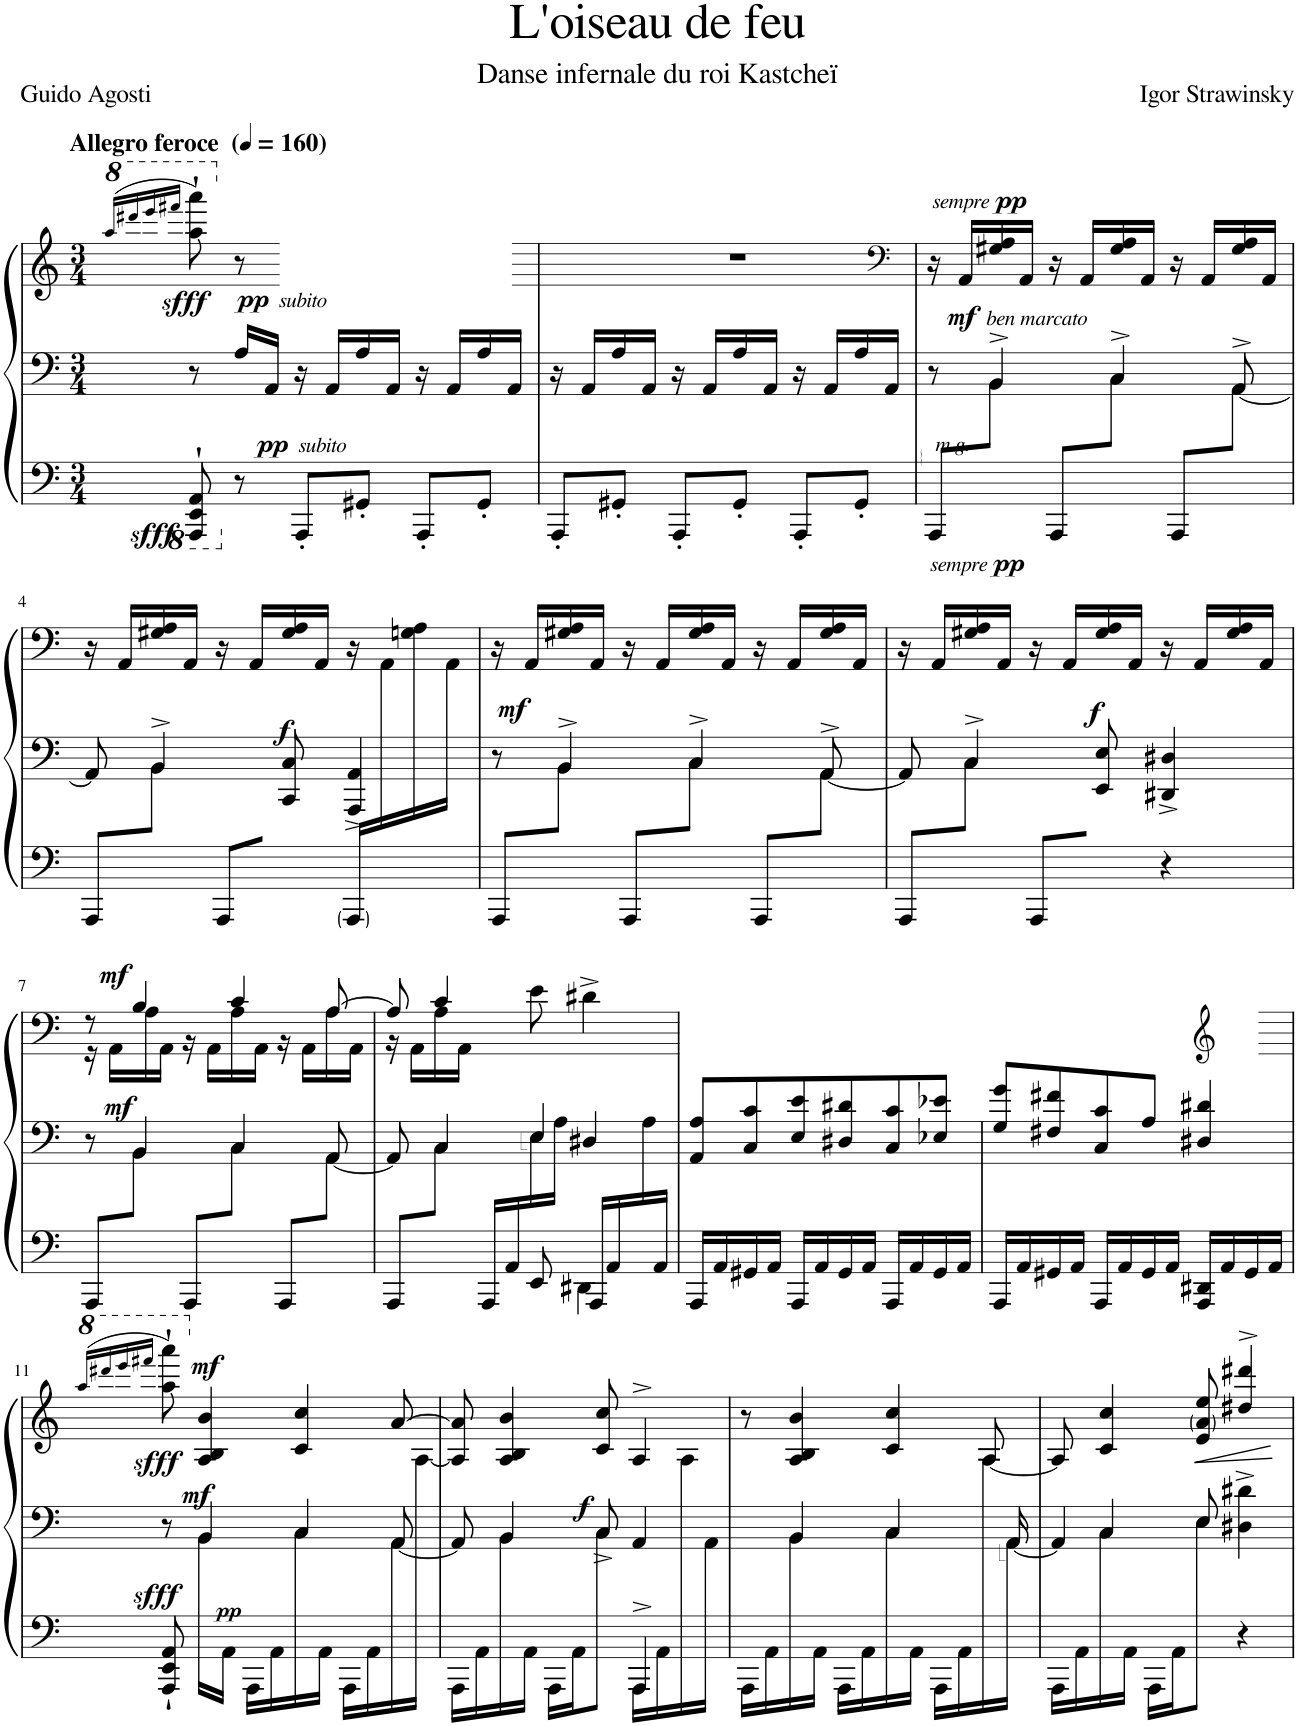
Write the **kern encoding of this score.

**kern	**kern	**kern	**dynam
*part1	*part1	*part1	*part1
*staff3	*staff2	*staff1	*staff1/2/3
*I"Piano	*	*	*
*I'Pno.	*	*	*
*clefF4	*clefF4	*clefG2	*
*k[]	*k[]	*k[]	*
*M3/4	*M3/4	*M3/4	*
*MM160	*MM160	*MM160	*
=1	=1	=1	=1
.	.	(>16qaaa/LL	.
.	.	16qdddd#X/	.
.	.	16qeeee/	.
.	.	16qffff#X/JJ	.
*8ba	*	*	*
!	!	!LO:TX:a:B:t=Allegro feroce	!
!	!	!	!LO:DY:b=3
!	!	!	!LO:DY:n=1:b
8AAAA/`> 8EEE/`> 8AAA/`>	8r	8aaa\` 8aaaa\`)	other-dynamics other-dynamics
*X8ba	*	*	*
8r	16A/LL	8r	.
!	!	!	!LO:DY:n=2:a=2
!	!	!	!LO:DY:n=3:a=2
.	16AA/JJ	.	pp other-dynamics
!	!	!	!LO:DY:n=4:a=3
!	!	!	!LO:DY:n=5:a=3
8AAA'/L	16r	4r	pp other-dynamics
.	16AA/LL	.	.
8GG#X'/J	16A/	.	.
.	16AA/JJ	.	.
8AAA'/L	16r	4r	.
.	16AA/LL	.	.
8GG#'/J	16A/	.	.
.	16AA/JJ	.	.
=2	=2	=2	=2
8AAA'/L	16r	2.r	.
.	16AA/LL	.	.
8GG#X'/J	16A/	.	.
.	16AA/JJ	.	.
8AAA'/L	16r	.	.
.	16AA/LL	.	.
8GG#'/J	16A/	.	.
.	16AA/JJ	.	.
8AAA'/L	16r	.	.
.	16AA/LL	.	.
8GG#'/J	16A/	.	.
.	16AA/JJ	.	.
=3	=3	=3	=3
*	*	*clefF4	*
*	*^	*	*
!	!LO:TX:b:i:t=m.g.	!	!	!
8AAA/L	8r	8ryy	16r	.
!	!	!	!	!LO:DY:a
!	!	!	!	!LO:DY:n=1:a
!	!	!	!	!LO:DY:n=2:b
!	!	!	!	!LO:DY:n=3:b
.	.	.	16AA/LL	mf other-dynamics other-dynamics pp
!	!	!	!	!LO:DY:n=4:a
!	!	!	!	!LO:DY:n=5:a
8ryy	4BB^>/	8BB\J	16G#X/ 16A/	other-dynamics pp
.	.	.	16AA/JJ	.
8AAA/L	.	8ryy	16r	.
.	.	.	16AA/LL	.
8ryy	4C^>/	8C\J	16G#/ 16A/	.
.	.	.	16AA/JJ	.
8AAA/L	.	8ryy	16r	.
.	.	.	16AA/LL	.
8ryy	[<8AA^>/	8AA\J	16G#/ 16A/	.
.	.	.	16AA/JJ	.
!!LO:LB:g=z
=4	=4	=4	=4	=4
*^	*	*^	*^	*
2ryy	8AAA/L	8AA/]	2ryy	8ryy	16r	16ryy	.
*	*	*	*	*	*v	*v	*
.	.	.	.	.	16AA/LL	.
.	8ryy	4BB^>/	.	8BB\J	16G#X/ 16A/	.
.	.	.	.	.	16AA/JJ	.
.	8AAA/L	.	.	2ryy	16r	.
.	.	.	.	.	16AA/LL	.
!	!	!	!	!	!	!LO:DY:b=2
.	8C!J	8CC/ 8C/	.	.	16G#/ 16A/	f
.	.	.	.	.	16AA/JJ	.
16AAA/LL	4ryy	4AAA/^< 4AA/^<	4ryy	.	16r	.
*	*	*	*	*	*^	*
8.ryy	.	.	.	.	16ryy	16AA\	.
.	.	.	.	.	8ryy	16Gn\ 16A\	.
.	.	.	.	.	.	16AA\JJ	.
*v	*v	*	*	*	*	*	*
*	*	*v	*v	*	*	*
*	*	*	*v	*v	*
=5	=5	=5	=5	=5
8AAA/L	8r	8ryy	16r	.
!	!	!	!	!LO:DY:a
.	.	.	16AA/LL	mf
8ryy	4BB^>/	8BB\J	16G#X/ 16A/	.
.	.	.	16AA/JJ	.
8AAA/L	.	8ryy	16r	.
.	.	.	16AA/LL	.
8ryy	4C^>/	8C\J	16G#/ 16A/	.
.	.	.	16AA/JJ	.
8AAA/L	.	8ryy	16r	.
.	.	.	16AA/LL	.
8ryy	[<8AA^>/	8AA\J	16G#/ 16A/	.
.	.	.	16AA/JJ	.
=6	=6	=6	=6	=6
8AAA/L	8AA/]	8ryy	16r	.
.	.	.	16AA/LL	.
8ryy	4C^>/	8C\J	16G#X/ 16A/	.
.	.	.	16AA/JJ	.
8AAA/L	.	2ryy	16r	.
.	.	.	16AA/LL	.
!	!	!	!	!LO:DY:b=2
8C!J	8EE/ 8E/	.	16G#/ 16A/	f
.	.	.	16AA/JJ	.
4r	4DD#X/^< 4D#X/^<	.	16r	.
.	.	.	16AA/LL	.
.	.	.	16G#/ 16A/	.
.	.	.	16AA/JJ	.
!!LO:LB:g=z
=7	=7	=7	=7	=7
*	*	*	*^	*
8AAA/L	8r	8ryy	8r	16r	.
!	!	!	!	!	!LO:DY:a
.	.	.	.	16AA\LL	mf
!	!	!	!	!	!LO:DY:a
8ryy	4BB/	8BB\J	4B/	16A\	mf
.	.	.	.	16AA\JJ	.
8AAA/L	.	8ryy	.	16r	.
.	.	.	.	16AA\LL	.
8ryy	4C/	8C\J	4c/	16A\	.
.	.	.	.	16AA\JJ	.
8AAA/L	.	8ryy	.	16r	.
.	.	.	.	16AA\LL	.
8ryy	[<8AA/	8AA\J	[8A/	16A\	.
.	.	.	.	16AA\JJ	.
=8	=8	=8	=8	=8	=8
*^	*	*^	*	*	*
4ryy	8AAA/L	8AA/]	4ryy	8ryy	8A/]	16r	.
.	.	.	.	.	.	16AA\LL	.
.	8ryy	4C/	.	8C\J	4c/	16A\	.
.	.	.	.	.	.	16AA\JJ	.
16AAA/LL	8ryy	.	8ryy	2ryy	.	2ryy	.
16AA/	.	.	.	.	.	.	.
8ryy	8EE/	8E/	16E\	.	8e\	.	.
.	.	.	16A\JJ	.	.	.	.
16AAA/LL	4DD#X\	4D#X^/	8ryy	.	4d#X^\	.	.
16AA/	.	.	.	.	.	.	.
16ryy	.	.	16A\	.	.	.	.
16AA/JJ	.	.	16ryy	.	.	.	.
*v	*v	*	*	*	*	*	*
*	*v	*v	*v	*	*	*
*	*	*v	*v	*
=9	=9	=9	=9
16AAA/LL	8AA/ 8A/L	2.r	.
16AA/	.	.	.
16GG#X/	8C/ 8c/	.	.
16AA/JJ	.	.	.
16AAA/LL	8E/ 8e/	.	.
16AA/	.	.	.
16GG#/	8D#X/ 8d#X/	.	.
16AA/JJ	.	.	.
16AAA/LL	8C/ 8c/	.	.
16AA/	.	.	.
16GG#/	8E-X/ 8e-X/J	.	.
16AA/JJ	.	.	.
=10	=10	=10	=10
16AAA/LL	8G/ 8g/L	2.r	.
16AA/	.	.	.
16GG#X/	8F#X/ 8f#X/	.	.
16AA/JJ	.	.	.
16AAA/LL	8C/ 8c/	.	.
16AA/	.	.	.
16GG#/	8A/J	.	.
16AA/JJ	.	.	.
16AAA/ 16DD#X/LL	4D#X/ 4d#X/	.	.
16AA/	.	.	.
16GG#/	.	.	.
16AA/JJ	.	.	.
!!LO:LB:g=z
=11	=11	=11	=11
*	*	*clefG2	*
.	.	(>16qaaa/LL	.
.	.	16qdddd#X/	.
.	.	16qeeee/	.
.	.	16qffff#X/JJ	.
*^	*^	*^	*
*	*	*	*^	*	*	*
!	!	!	!	!	!	!	!LO:DY:a=3
!	!	!	!	!	!	!	!LO:DY:n=1:b
2ryy	8AAA/`< 8EE/`< 8AA/`<	8r	4ryy	8ryy	8aaa\` 8aaaa\`)	8.ryy	other-dynamics other-dynamics
!	!	!	!	!	!	!	!LO:DY:n=2:a=2
!	!	!	!	!	!	!	!LO:DY:n=3:a
.	16ryy	4BB/	.	16BB\LL	4A/ 4B/ 4b/	.	mf mf
*	*	*	*	*	*v	*v	*
.	16AA\JJ	.	.	8.ryy	.	.
.	16AAA\LL	.	4ryy	.	.	.
.	16AA\	.	.	.	.	.
.	16ryy	4C/	.	16C\	4c/ 4cc/	.
.	16AA\JJ	.	.	4ryy	.	.
16AAA\LL	4ryy	.	8ryy	.	.	.
16AA\	.	.	.	.	.	.
8ryy	.	[<8AA/	16AA\	.	[>8a/	.
*	*	*	*	*	*^	*
.	.	.	16ryy	16ryy	.	[16A\JJ	.
=12	=12	=12	=12	=12	=12	=12	=12
*	*	*	*	*	*	*^	*
2ryy	16AAA\LL	8AA/]	2ryy	8ryy	8A/] 8a/]	8ryy	4ryy	.
.	16AA\	.	.	.	.	.	.	.
.	16ryy	4BB/	.	16BB\	4A/ 4B/ 4b/	.	.	.
.	16AA\JJ	.	.	8.ryy	.	.	.	.
.	16AAA\LL	.	.	.	.	.	16ryy	.
!	!	!	!	!	!	!	!	!LO:DY:a
.	16AA\J	.	.	.	.	.	4..ryy	f
.	8ryy	8C^/	.	8C\J	8c/ 8cc/	.	.	.
16AAA\LL	4AAA^>/	4AA/	8.ryy	4ryy	4A^>/	.	.	.
16AA\	.	.	.	.	.	.	.	.
8ryy	.	.	.	.	.	16A\	.	.
.	.	.	16AA\JJ	.	.	16ryy	.	.
*	*	*	*	*	*	*v	*v	*
=13	=13	=13	=13	=13	=13	=13	=13
2ryy	16AAA\LL	8ryy	4ryy	8ryy	8r	8ryy	.
.	16AA\	.	.	.	.	.	.
*	*	*	*	*	*v	*v	*
.	16ryy	4BB/	.	16BB\	4A/ 4B/ 4b/	.
.	16AA\JJ	.	.	8.ryy	.	.
.	16AAA\LL	.	4ryy	.	.	.
.	16AA\	.	.	.	.	.
.	16ryy	4C/	.	16C\	4c/ 4cc/	.
.	16AA\JJ	.	.	4ryy	.	.
16AAA\LL	4ryy	.	8.ryy	.	.	.
16AA\	.	.	.	.	.	.
*	*	*	*	*	*^	*
8ryy	.	16ryy	.	.	[8A/	16A\	.
.	.	[<16AA/	16AA\JJ	16ryy	.	16ryy	.
*v	*v	*	*	*	*	*	*
*	*	*v	*v	*	*	*
*	*	*	*v	*v	*
=14	=14	=14	=14	=14
16AAA\LL	8AA/]	8ryy	8A/]	.
16AA\	.	.	.	.
16ryy	4C/	16C\	4c/ 4cc/	.
16AA\JJ	.	8.ryy	.	.
16AAA\LL	.	.	.	.
16AA\J	.	.	.	.
!	!	!	!	!LO:HP:b
8ryy	8E/	8E\J	8e/ 8a/ 8ee/	<
4r	4D#X\^ 4d#X\^	4ryy	4dd#X/^> 4ddd#X/^>	.
*	*v	*v	*	*
.	.	.	[
=	=	=	=
*-	*-	*-	*-
